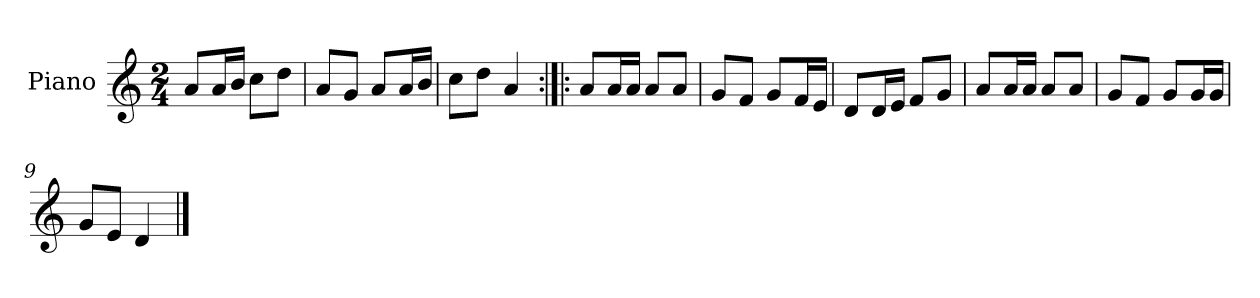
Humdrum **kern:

**kern
*part1
*staff1
*I"Piano
*I'Pno.
*clefG2
*k[]
*M2/4
=1
8a/L
16a/L
16b/JJ
8cc\L
8dd\J
=2
8a/L
8g/J
8a/L
16a/L
16b/JJ
=3
8cc\L
8dd\J
4a/
=4:|!|:
8a/L
16a/L
16a/JJ
8a/L
8a/J
=5
8g/L
8f/J
8g/L
16f/L
16e/JJ
=6
8d/L
16d/L
16e/JJ
8f/L
8g/J
=7
8a/L
16a/L
16a/JJ
8a/L
8a/J
!!LO:LB:g=z
=8
8g/L
8f/J
8g/L
16g/L
16g/JJ
=9
8g/L
8e/J
4d/
==
*-
